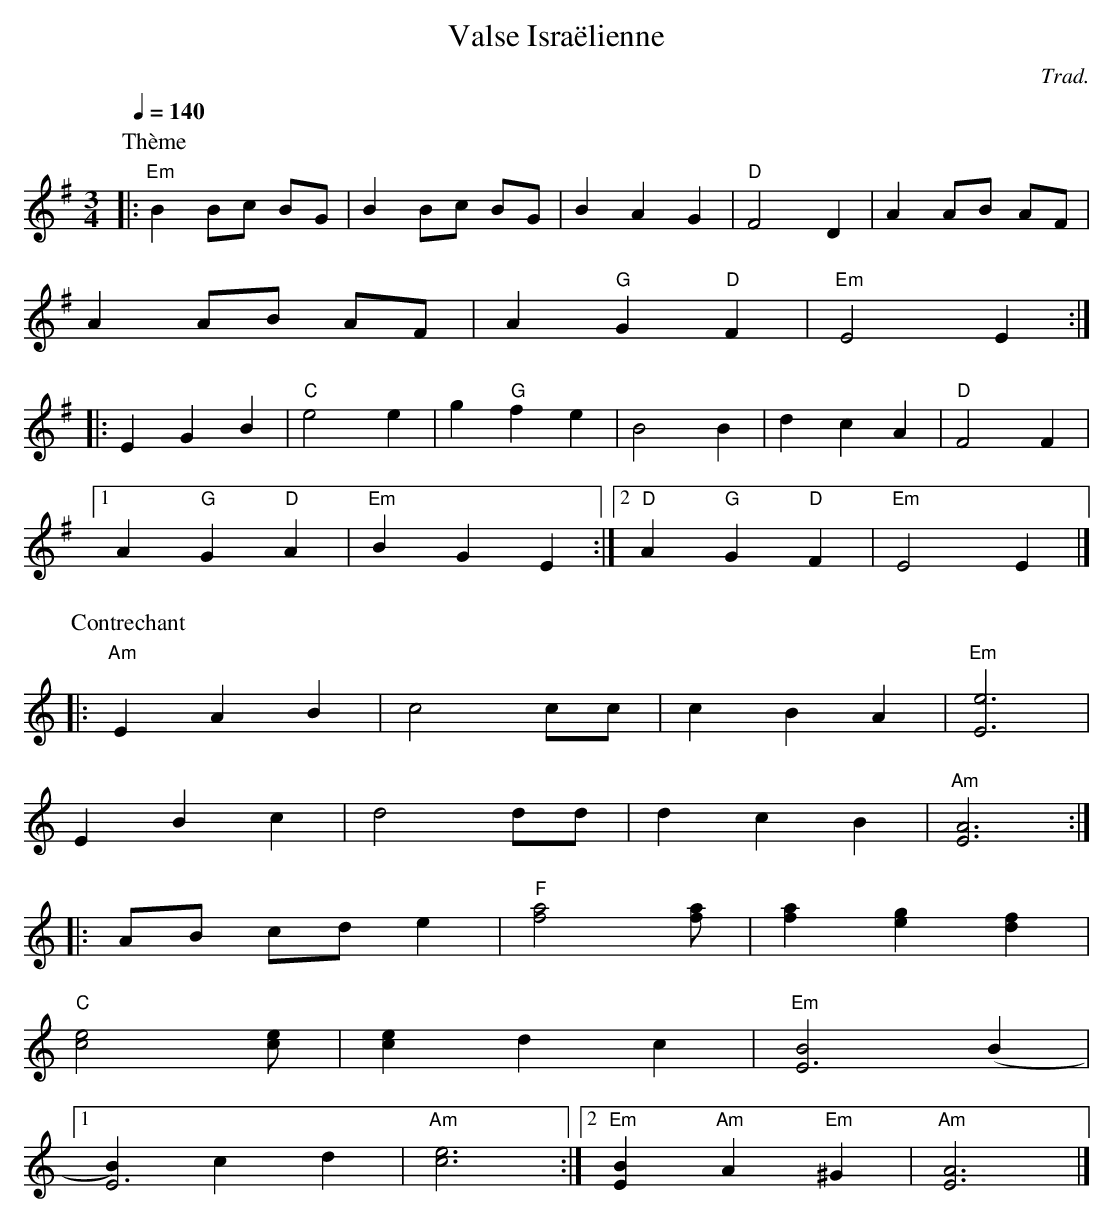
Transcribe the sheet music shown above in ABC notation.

X:1
T:Valse Israëlienne
C:Trad.
M:3/4
L:1/8
Q:1/4=140
K:G
P:Thème
|: "Em"B2 Bc BG | B2 Bc BG | B2 A2 G2 | "D"F4 D2 | A2 AB AF |
A2 AB AF | A2 "G"G2 "D"F2 | "Em"E4 E2 ::
E2 G2 B2 | "C"e4 e2 | g2 "G"f2 e2 | B4 B2 | d2 c2 A2 | "D"F4 F2 |1
A2 "G"G2 "D"A2 | "Em"B2 G2 E2 :|2 "D"A2 "G"G2 "D"F2 | "Em"E4 E2 |]
%%vskip 1
K:C
P:Contrechant
|: "Am"E2 A2 B2 | c4 cc | c2 B2 A2 | "Em"[E6e6] |
E2 B2 c2 | d4 dd | d2 c2 B2 | "Am"[E6A6] ::
AB cd e2 | "F"[f4a4] [fa] | [f2a2] [e2g2] [d2f2] |
"C"[c4e4] [ce] | [c2e2] d2 c2 | "Em"[B4E6] (B2 |1
[B2)E6] c2 d2 | "Am"[c6e6] :|2 "Em"[E2B2] "Am"A2 "Em"^G2 | "Am"[E6A6] |]
